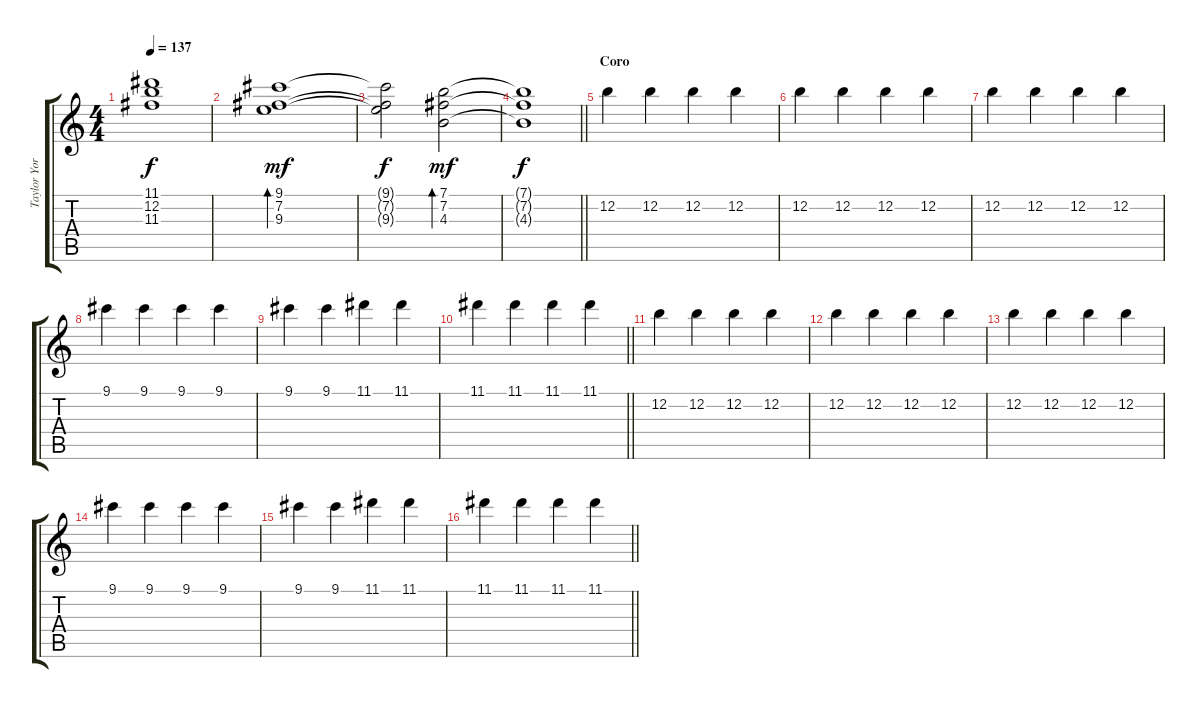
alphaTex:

\track ("Taylor York" "Taylor Yor") {instrument electricguitarjazz}
\staff {score tabs}
\tuning (E4 B3 G3 D3 A2 E2) {hide}
\ts (4 4)
\tempo 137
\clef g2
\ks c
(11.1{t} 12.2{t} 11.3{t}).1{dy f} |
(9.1 7.2 9.3).1{bd 480 dy mf} |
(9.1{t} 7.2{t} 9.3{t}).2{dy f} (7.1 7.2 4.3).2{bd 480 dy mf} |
\barLineRight lightlight
(7.1{t} 7.2{t} 4.3{t}).1{dy f} |
\section ("" "Coro")
12.2.4 12.2.4 12.2.4 12.2.4 |
12.2.4 12.2.4 12.2.4 12.2.4 |
12.2.4 12.2.4 12.2.4 12.2.4 |
9.1.4 9.1.4 9.1.4 9.1.4 |
9.1.4 9.1.4 11.1.4 11.1.4 |
\barLineRight lightlight
11.1.4 11.1.4 11.1.4 11.1.4 |
12.2.4 12.2.4 12.2.4 12.2.4 |
12.2.4 12.2.4 12.2.4 12.2.4 |
12.2.4 12.2.4 12.2.4 12.2.4 |
9.1.4 9.1.4 9.1.4 9.1.4 |
9.1.4 9.1.4 11.1.4 11.1.4 |
\barLineRight lightlight
11.1.4 11.1.4 11.1.4 11.1.4
